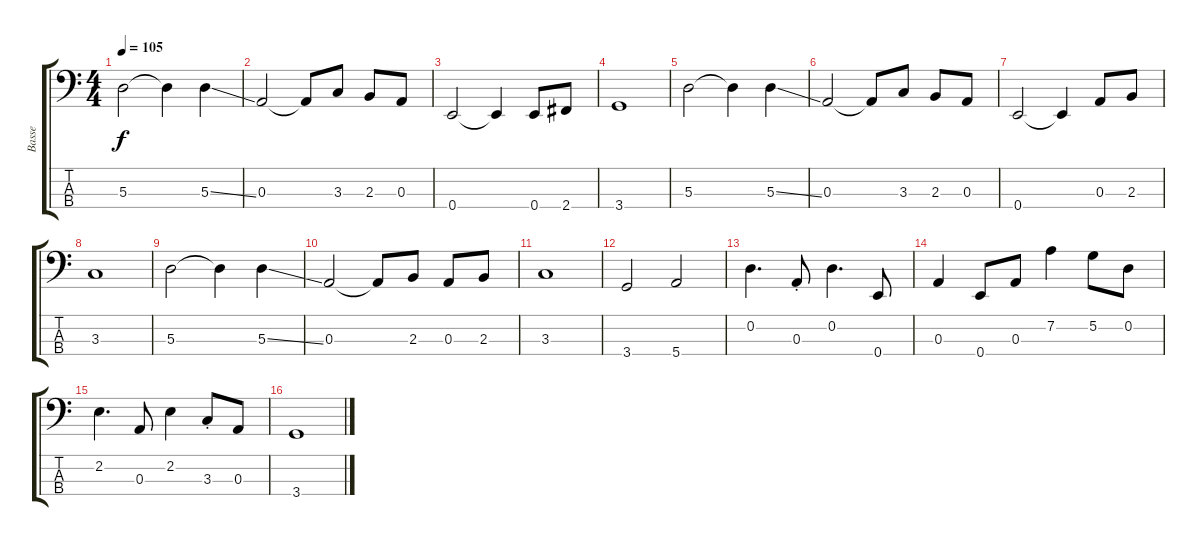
\track ("Basse" "Basse") {instrument electricbassfinger}
\staff {score tabs}
\tuning (G2 D2 A1 E1) {hide}
\ts (4 4)
\tempo 105
\clef f4
\ks c
5.3.2{dy f} 5.3{t}.4 5.3{ss}.4 |
0.3.2 0.3{t}.8 3.3.8 2.3.8 0.3.8 |
0.4.2 0.4{t}.4 0.4.8 2.4.8 |
3.4.1 |
5.3.2 5.3{t}.4 5.3{ss}.4 |
0.3.2 0.3{t}.8 3.3.8 2.3.8 0.3.8 |
0.4.2 0.4{t}.4 0.3.8 2.3.8 |
3.3.1 |
5.3.2 5.3{t}.4 5.3{ss}.4 |
0.3.2 0.3{t}.8 2.3.8 0.3.8 2.3.8 |
3.3.1 |
3.4.2 5.4.2 |
0.2.4{d} 0.3{st}.8 0.2.4{d} 0.4.8 |
0.3.4 0.4.8 0.3.8 7.2.4 5.2.8 0.2.8 |
2.2.4{d} 0.3.8 2.2.4 3.3{st}.8 0.3.8 |
3.4.1
